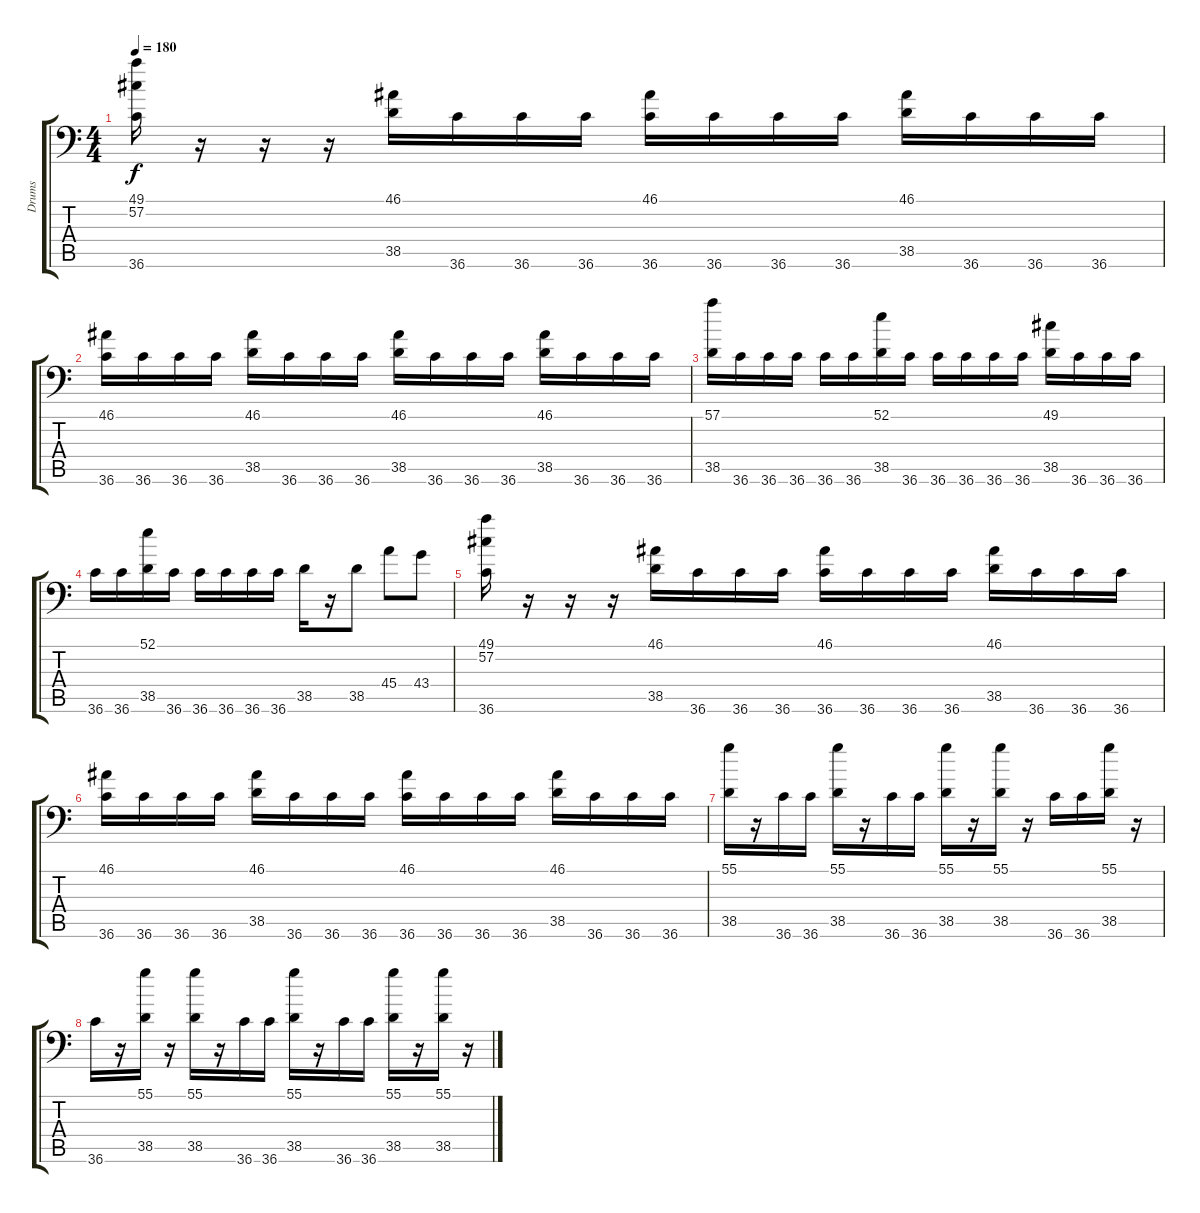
\track ("Drums" "Drums") {instrument acousticgrandpiano}
\staff {score tabs}
\tuning (C-1 C-1 C-1 C-1 C-1 C-1) {hide}
\ts (4 4)
\tempo 180
\clef f4
\ks c
(49.1 57.2 36.6).16{dy f} r.16 r.16 r.16 (46.1 38.5).16 36.6.16 36.6.16 36.6.16 (46.1 36.6).16 36.6.16 36.6.16 36.6.16 (46.1 38.5).16 36.6.16 36.6.16 36.6.16 |
(46.1 36.6).16 36.6.16 36.6.16 36.6.16 (46.1 38.5).16 36.6.16 36.6.16 36.6.16 (46.1 38.5).16 36.6.16 36.6.16 36.6.16 (46.1 38.5).16 36.6.16 36.6.16 36.6.16 |
(57.1 38.5).16 36.6.16 36.6.16 36.6.16 36.6.16 36.6.16 (52.1 38.5).16 36.6.16 36.6.16 36.6.16 36.6.16 36.6.16 (49.1 38.5).16 36.6.16 36.6.16 36.6.16 |
36.6.16 36.6.16 (52.1 38.5).16 36.6.16 36.6.16 36.6.16 36.6.16 36.6.16 38.5.16 r.16 38.5.8 45.4.8 43.4.8 |
(49.1 57.2 36.6).16 r.16 r.16 r.16 (46.1 38.5).16 36.6.16 36.6.16 36.6.16 (46.1 36.6).16 36.6.16 36.6.16 36.6.16 (46.1 38.5).16 36.6.16 36.6.16 36.6.16 |
(46.1 36.6).16 36.6.16 36.6.16 36.6.16 (46.1 38.5).16 36.6.16 36.6.16 36.6.16 (46.1 36.6).16 36.6.16 36.6.16 36.6.16 (46.1 38.5).16 36.6.16 36.6.16 36.6.16 |
(55.1 38.5).16 r.16 36.6.16 36.6.16 (55.1 38.5).16 r.16 36.6.16 36.6.16 (55.1 38.5).16 r.16 (55.1 38.5).16 r.16 36.6.16 36.6.16 (55.1 38.5).16 r.16 |
36.6.16 r.16 (55.1 38.5).16 r.16 (55.1 38.5).16 r.16 36.6.16 36.6.16 (55.1 38.5).16 r.16 36.6.16 36.6.16 (55.1 38.5).16 r.16 (55.1 38.5).16 r.16
